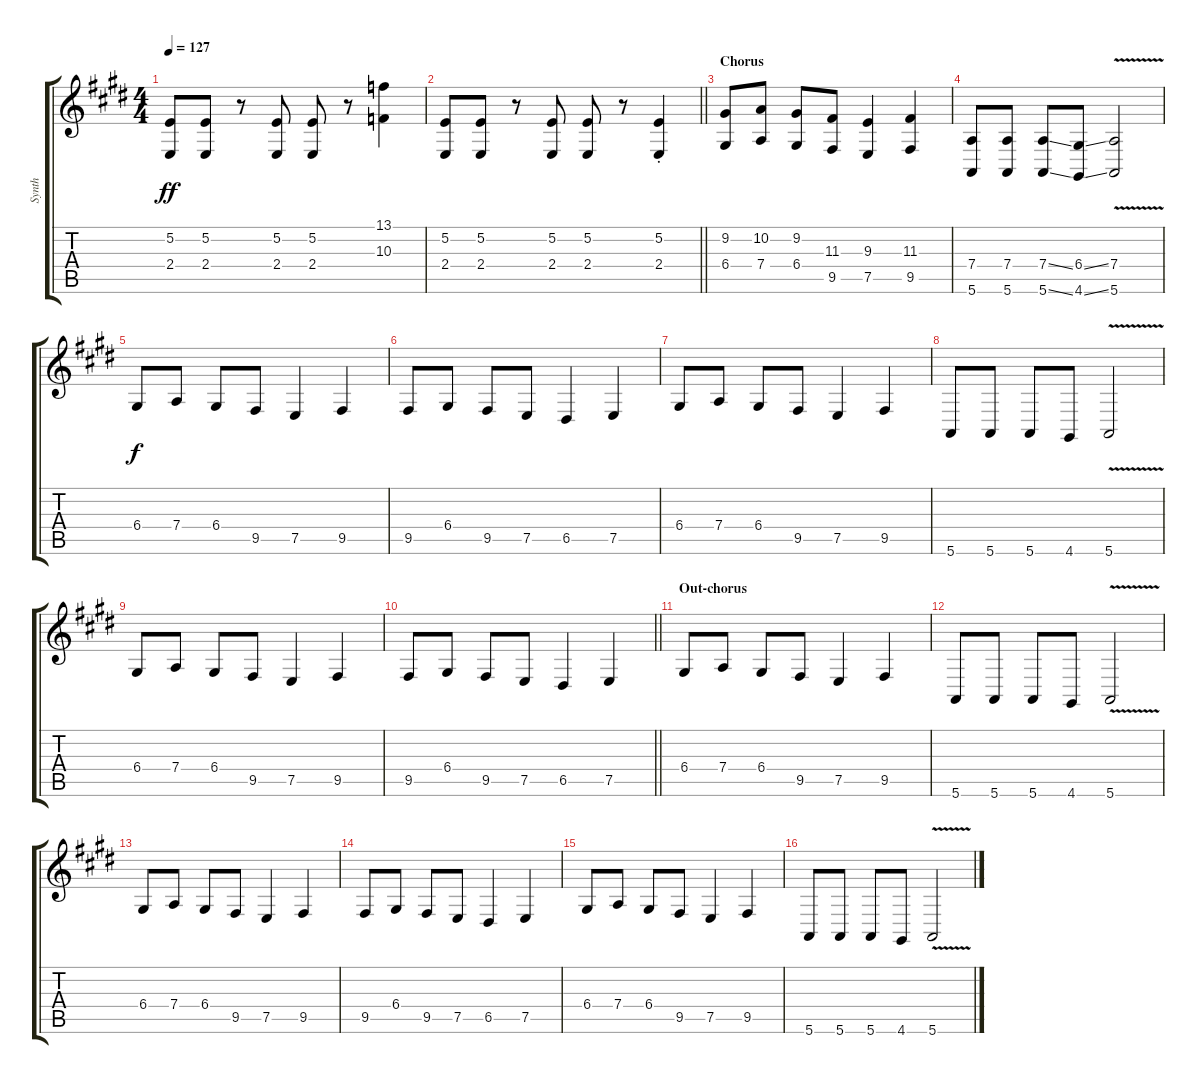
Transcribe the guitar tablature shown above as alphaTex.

\track ("Synth" "Synth") {instrument lead1square}
\staff {score tabs}
\tuning (E4 B3 G3 D3 A2 E2) {hide}
\ts (4 4)
\tempo 127
\clef g2
\ks e
(5.2 2.4).8{dy ff} (5.2 2.4).8 r.8 (5.2 2.4).8 (5.2 2.4).8 r.8 (13.1 10.3).4 |
\barLineRight lightlight
(5.2 2.4).8 (5.2 2.4).8 r.8 (5.2 2.4).8 (5.2 2.4).8 r.8 (5.2{st} 2.4{st}).4 |
\section ("" "Chorus")
(9.2 6.4).8 (10.2 7.4).8 (9.2 6.4).8 (11.3 9.5).8 (9.3 7.5).4 (11.3 9.5).4 |
(7.4 5.6).8 (7.4 5.6).8 (7.4{ss} 5.6{ss}).8 (6.4{ss} 4.6{ss}).8 (7.4 5.6{v}).2 |
6.4.8{dy f} 7.4.8 6.4.8 9.5.8 7.5.4 9.5.4 |
9.5.8 6.4.8 9.5.8 7.5.8 6.5.4 7.5.4 |
6.4.8 7.4.8 6.4.8 9.5.8 7.5.4 9.5.4 |
5.6.8 5.6.8 5.6.8 4.6.8 5.6{v}.2 |
6.4.8 7.4.8 6.4.8 9.5.8 7.5.4 9.5.4 |
\barLineRight lightlight
9.5.8 6.4.8 9.5.8 7.5.8 6.5.4 7.5.4 |
\section ("" "Out-chorus")
6.4.8 7.4.8 6.4.8 9.5.8 7.5.4 9.5.4 |
5.6.8 5.6.8 5.6.8 4.6.8 5.6{v}.2 |
6.4.8 7.4.8 6.4.8 9.5.8 7.5.4 9.5.4 |
9.5.8 6.4.8 9.5.8 7.5.8 6.5.4 7.5.4 |
6.4.8 7.4.8 6.4.8 9.5.8 7.5.4 9.5.4 |
5.6.8 5.6.8 5.6.8 4.6.8 5.6{v}.2
